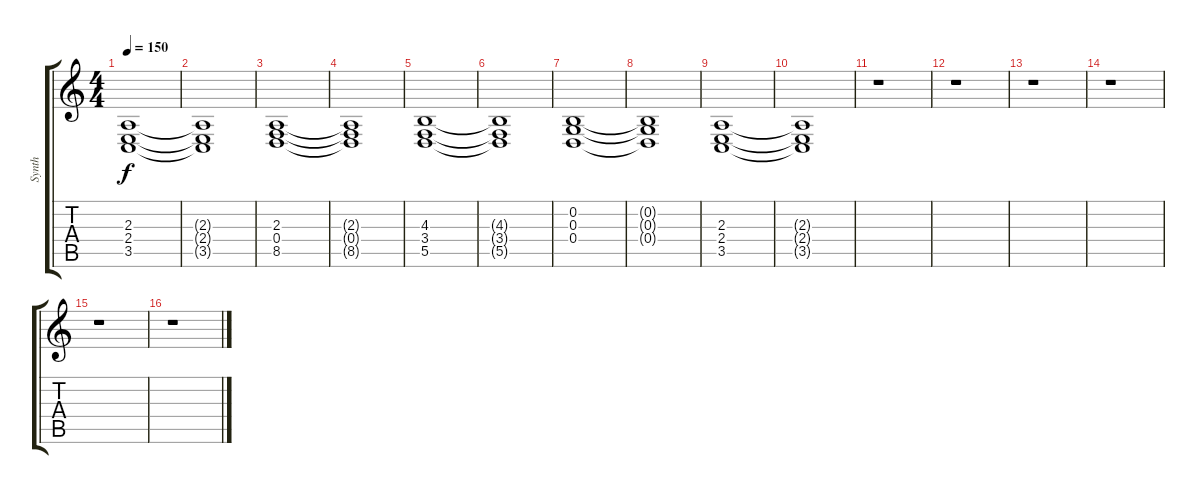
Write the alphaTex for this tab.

\track ("Synth" "Synth") {instrument stringensemble1}
\staff {score tabs}
\tuning (E4 B3 G3 D3 A2 E2) {hide}
\ts (4 4)
\tempo 150
\clef g2
\ks c
(2.3 2.4 3.5).1{dy f} |
(2.3{t} 2.4{t} 3.5{t}).1 |
(2.3 0.4 8.5).1 |
(2.3{t} 0.4{t} 8.5{t}).1 |
(4.3 3.4 5.5).1 |
(4.3{t} 3.4{t} 5.5{t}).1 |
(0.2 0.3 0.4).1 |
(0.2{t} 0.3{t} 0.4{t}).1 |
(2.3 2.4 3.5).1 |
(2.3{t} 2.4{t} 3.5{t}).1 |
r.1 |
r.1 |
r.1 |
r.1 |
r.1 |
r.1
